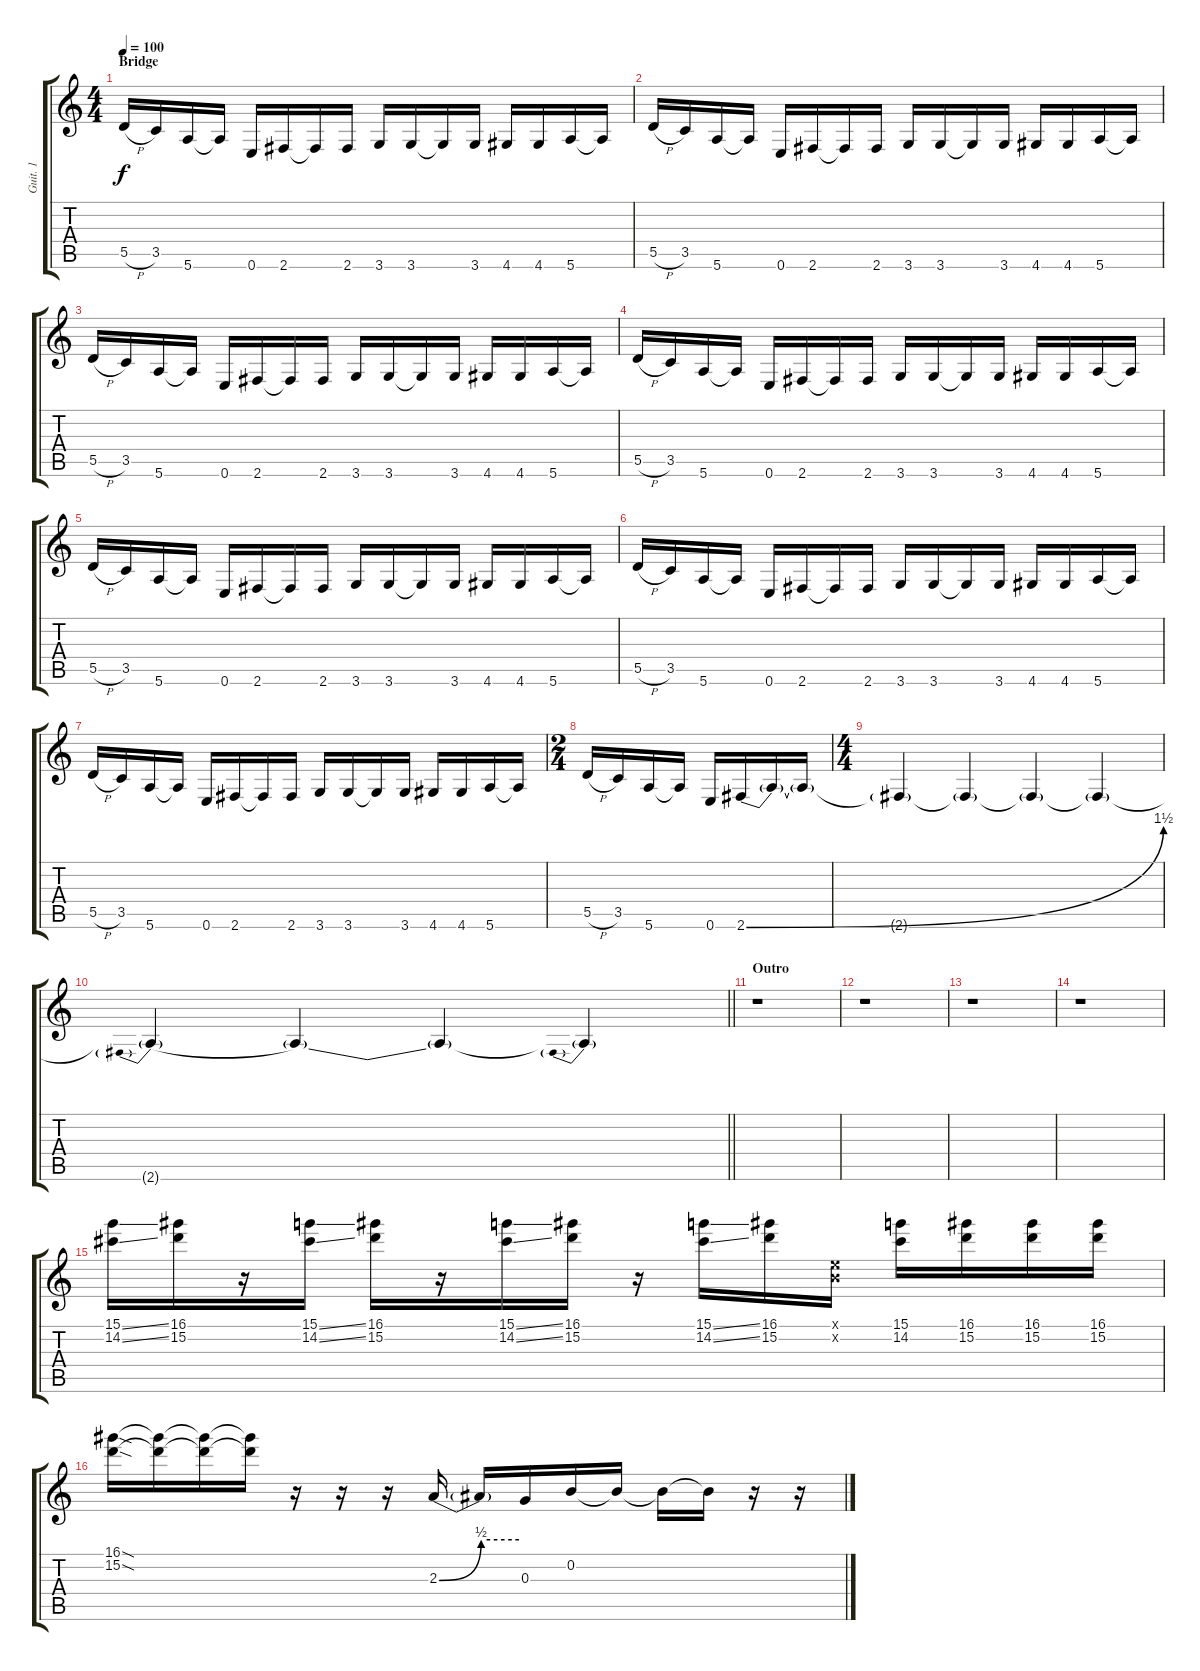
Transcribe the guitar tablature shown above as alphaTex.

\track ("Guit. 1" "Guit. 1") {instrument overdrivenguitar}
\staff {score tabs}
\tuning (E4 B3 G3 D3 A2 E2) {hide}
\ts (4 4)
\section ("" "Bridge")
\tempo 100
\clef g2
\ks c
5.5{h}.16{dy f} 3.5.16 5.6.16 5.6{t}.16 0.6.16 2.6.16 2.6{t}.16 2.6.16 3.6.16 3.6.16 3.6{t}.16 3.6.16 4.6.16 4.6.16 5.6.16 5.6{t}.16 |
5.5{h}.16 3.5.16 5.6.16 5.6{t}.16 0.6.16 2.6.16 2.6{t}.16 2.6.16 3.6.16 3.6.16 3.6{t}.16 3.6.16 4.6.16 4.6.16 5.6.16 5.6{t}.16 |
5.5{h}.16 3.5.16 5.6.16 5.6{t}.16 0.6.16 2.6.16 2.6{t}.16 2.6.16 3.6.16 3.6.16 3.6{t}.16 3.6.16 4.6.16 4.6.16 5.6.16 5.6{t}.16 |
5.5{h}.16 3.5.16 5.6.16 5.6{t}.16 0.6.16 2.6.16 2.6{t}.16 2.6.16 3.6.16 3.6.16 3.6{t}.16 3.6.16 4.6.16 4.6.16 5.6.16 5.6{t}.16 |
5.5{h}.16 3.5.16 5.6.16 5.6{t}.16 0.6.16 2.6.16 2.6{t}.16 2.6.16 3.6.16 3.6.16 3.6{t}.16 3.6.16 4.6.16 4.6.16 5.6.16 5.6{t}.16 |
5.5{h}.16 3.5.16 5.6.16 5.6{t}.16 0.6.16 2.6.16 2.6{t}.16 2.6.16 3.6.16 3.6.16 3.6{t}.16 3.6.16 4.6.16 4.6.16 5.6.16 5.6{t}.16 |
5.5{h}.16 3.5.16 5.6.16 5.6{t}.16 0.6.16 2.6.16 2.6{t}.16 2.6.16 3.6.16 3.6.16 3.6{t}.16 3.6.16 4.6.16 4.6.16 5.6.16 5.6{t}.16 |
\ts (2 4)
5.5{h}.16 3.5.16 5.6.16 5.6{t}.16 0.6.16 2.6{be (bend 0 0 60 6)}.16 2.6{t}.16 2.6{t}.16 |
\ts (4 4)
2.6{t}.4 2.6{t}.4 2.6{t}.4 2.6{t}.4 |
\barLineRight lightlight
2.6{be (prebend 0 6 60 6) t}.4 2.6{t}.4 2.6{t}.4 2.6{be (prebend 0 6 60 6) t}.4 |
\section ("" "Outro")
r.1 |
r.1 |
r.1 |
r.1 |
(15.1{ss} 14.2{ss}).16 (16.1 15.2).16 r.16 (15.1{ss} 14.2{ss}).16 (16.1 15.2).16 r.16 (15.1{ss} 14.2{ss}).16 (16.1 15.2).16 r.16 (15.1{ss} 14.2{ss}).16 (16.1 15.2).16 (0.1{x} 0.2{x}).16 (15.1 14.2).16 (16.1 15.2).16 (16.1 15.2).16 (16.1 15.2).16 |
(16.1{sod} 15.2{sod}).16 (16.1{t} 15.2{t}).16 (16.1{t} 15.2{t}).16 (16.1{t} 15.2{t}).16 r.16 r.16 r.16 2.3{be (bend 0 0 60 2)}.16 2.3{be (hold 0 2 60 2) t}.16 0.3.16 0.2.16 0.2{t}.16 0.2{t}.16 0.2{t}.16 r.16 r.16
